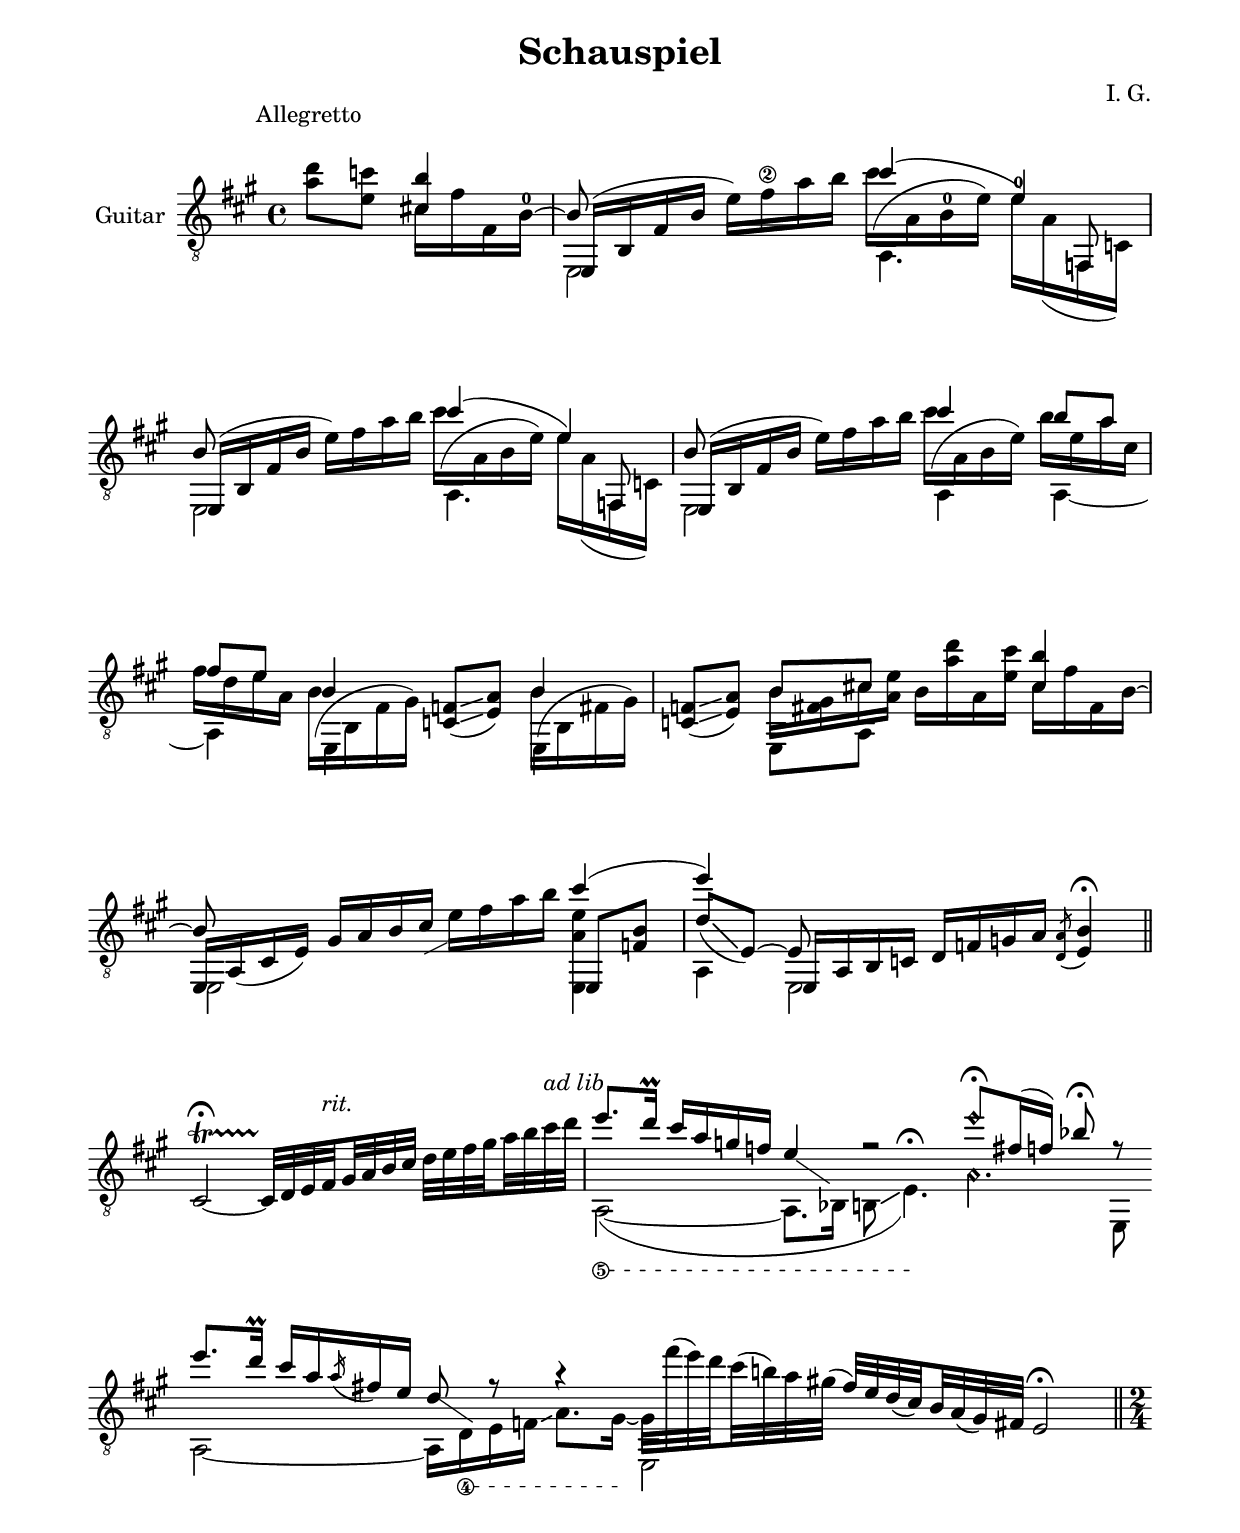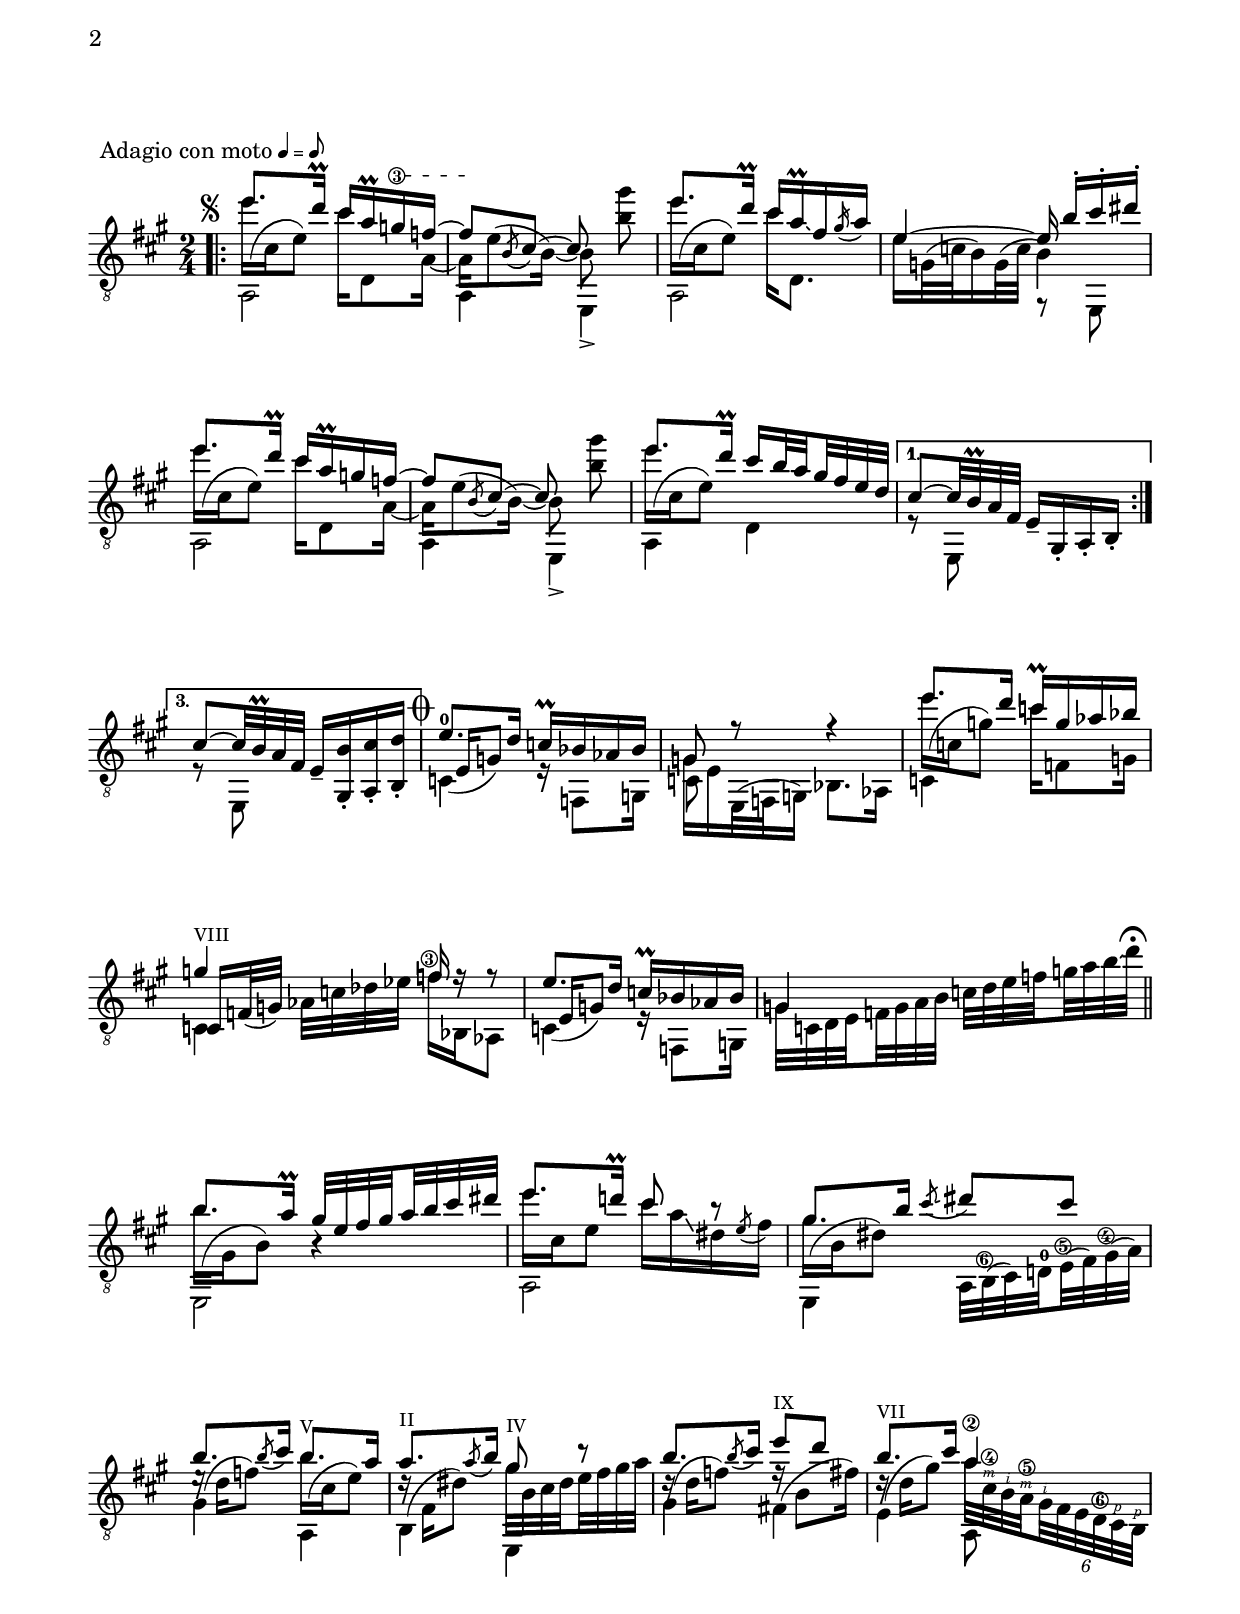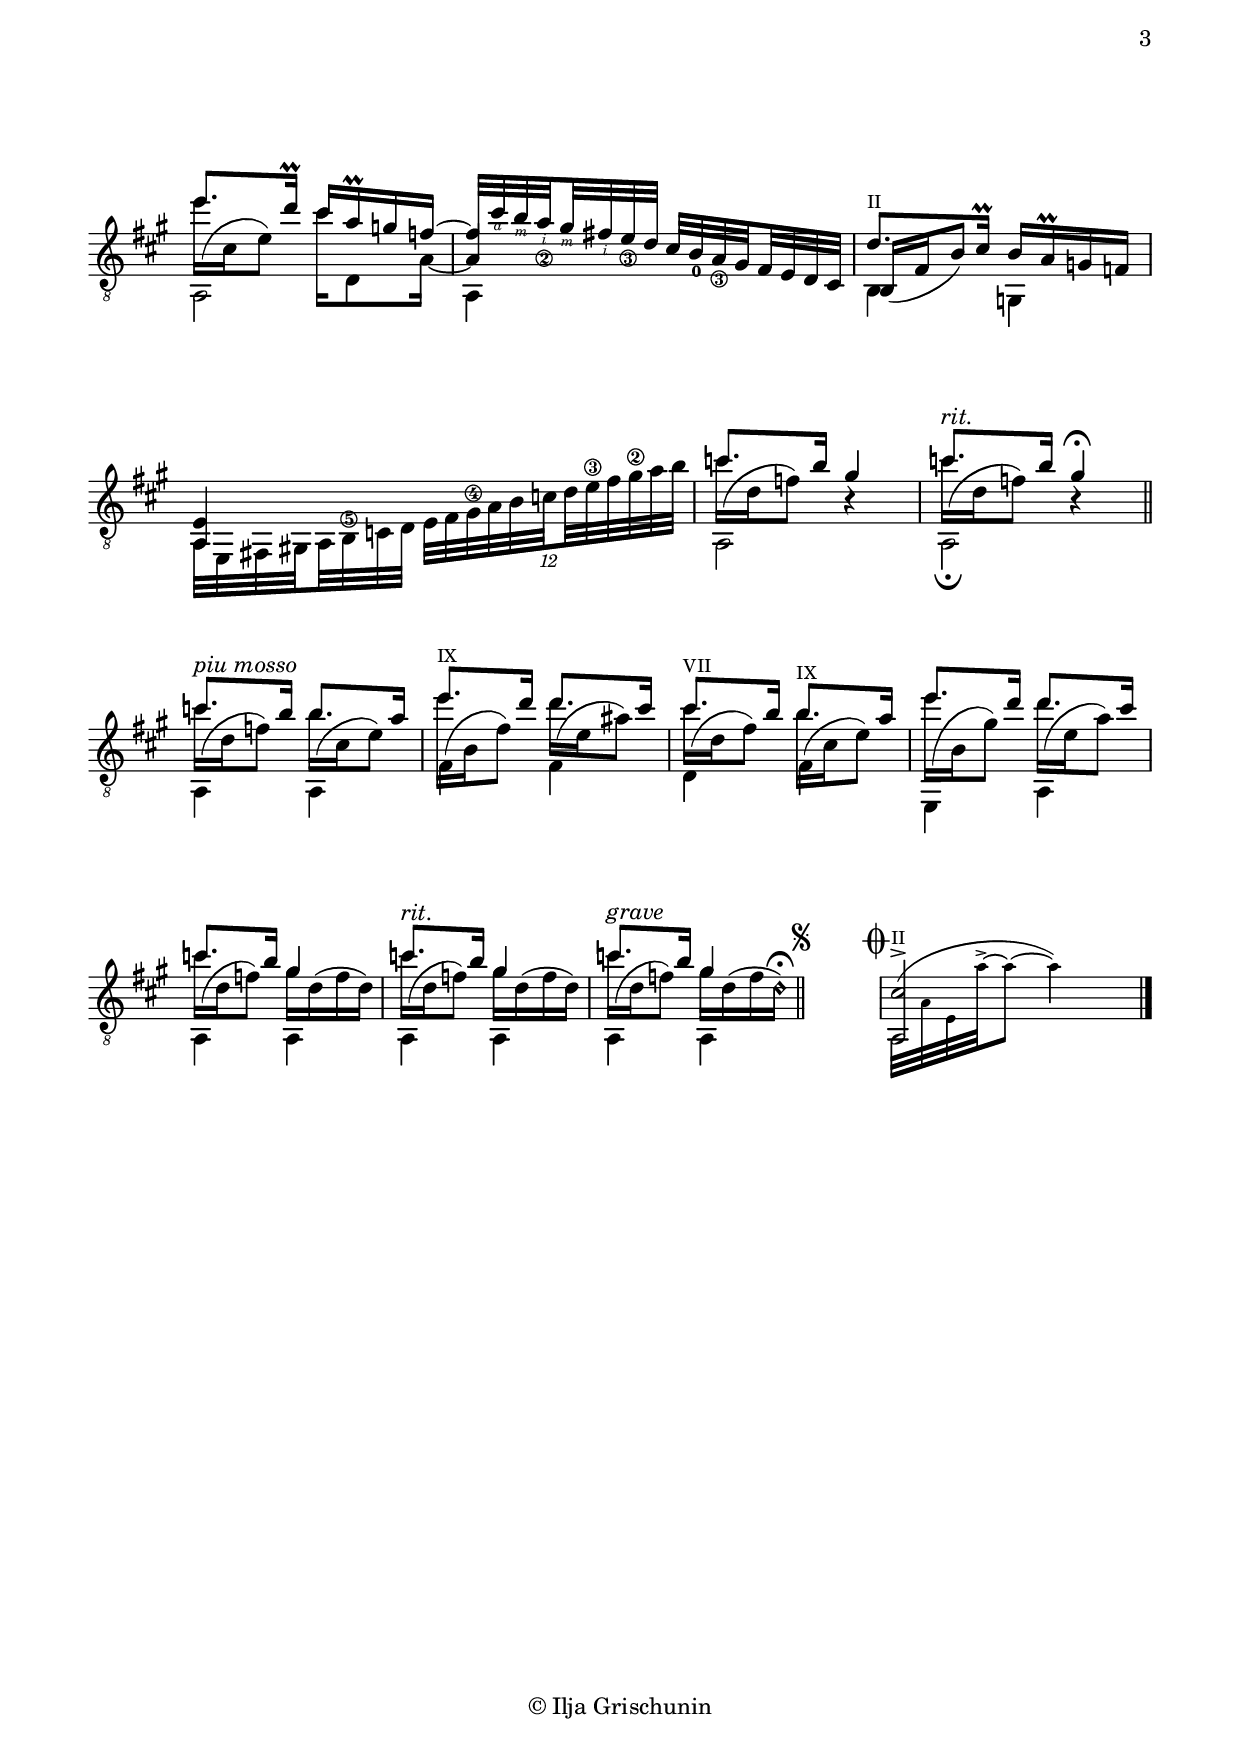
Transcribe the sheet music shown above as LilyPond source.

\version "2.19.15"

\language "deutsch"

\header {
  title = "Schauspiel"
  composer = "I. G."
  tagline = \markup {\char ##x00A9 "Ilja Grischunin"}
}

\paper {
  #(set-paper-size "a4")
  top-markup-spacing.basic-distance = 15
  markup-system-spacing.basic-distance = 25
  top-system-spacing.basic-distance = 30
  system-system-spacing.basic-distance = 30
  %score-system-spacing.basic-distance = 28
  last-bottom-spacing.basic-distance = 30

  %two-sided = ##t
  %inner-margin = 25
  %outer-margin = 15
  left-margin = 15
  right-margin = 15
}

\layout {
  \context {
    \Voice
    \override Glissando.thickness = #1.5
    \override Glissando.gap = #0.1
  }
  \context {
    \Score
    \remove "Bar_number_engraver"
  }
  %ragged-last = ##t
}
%%%%%%%%%%%%%%%%%%%%%%%%%%%%%%%%%%%%%%
#(define RH rightHandFinger)

xLV = #(define-music-function (parser location further) (number?) #{
  \once \override LaissezVibrerTie.X-extent = #'(0 . 0)
  \once \override LaissezVibrerTie.details.note-head-gap = #(/
                                                             further -2)
  \once \override LaissezVibrerTie.extra-offset = #(cons (/
                                                          further 2) 0)
         #})

stringNumberSpanner =
#(define-music-function (parser location StringNumber) (string?)
   #{
     \override TextSpanner.font-size = #-5
     \override TextSpanner.dash-fraction = #0.3
     \override TextSpanner.dash-period = #1.5
     \override TextSpanner.bound-details.right.arrow = ##t
     \override TextSpanner.arrow-width = #0.2
     \override TextSpanner.arrow-length = #0.7
     \override TextSpanner.bound-details.left.stencil-align-dir-y = #CENTER
     \override TextSpanner.bound-details.left.text = \markup { \circle \number #StringNumber }
   #})

stringNumSpan =
#(define-music-function (parser location StringNumber) (string?)
   #{
     \override TextSpanner.font-size = #-5
     \override TextSpanner.dash-fraction = #0.3
     \override TextSpanner.dash-period = #1.5
     %\override TextSpanner.bound-details.right.arrow = ##t
     %\override TextSpanner.arrow-width = #0.2
     %\override TextSpanner.arrow-length = #0.7
     \override TextSpanner.bound-details.left.stencil-align-dir-y = #CENTER
     \override TextSpanner.bound-details.left.text = \markup { \circle \number #StringNumber }
   #})

%%%%%%%%%%%%%%%%%%%%%%%%%%%%%%%%%%%%%%
\score {
  \new Staff \with {
    instrumentName = "Guitar"
  }
  \relative {
    \clef "treble_8"
    \key a \major
    \time 4/4
    %\override Staff.TimeSignature.stencil = ##f
    %\mergeDifferentlyHeadedOn
    %\mergeDifferentlyDottedOn
    \override Score.RehearsalMark.extra-offset = #'(0 . 3)
    \mark \markup {\fontsize #-2 {Allegretto}}
    \partial 2
    <a' d>8 <e c'>
    <<
      {
        <cis! h'>4
        \voiceThree
        e,,16( h' fis' h \stemDown e) fis\2 a h
      }
      \\
      {
        \override Fingering.staff-padding = #'()
        cis,16 fis fis, h^0^~
        \stemUp h8
      }
      \\
      {
        \voiceTwo
        s4 e,,2
      }
    >>
    <<
      {
        cis'''4( e,)
      }
      \\
      {
        \override Fingering.staff-padding = #'()
        \shape #'((0 . -6.5) (-1.5 . -3) (-0.5 . 0) (0 . 0)) Slur
        cis'16^( a, h^0 e) e^0 a,( f, c')
      }
      \\
      {
        \voiceTwo
        a4. \stemUp f8
      }
    >>
    <<
      {
        h'8 s4.
      }
      \\
      {
        \voiceTwo
        e,,2
      }
      \\
      {
        e16( h' fis' h \stemDown e) fis a h
      }
    >>
    <<
      {
        cis4( e,)
      }
      \\
      {
        \shape #'((0 . -6.5) (-1.5 . -3) (-0.5 . 0) (0 . 0)) Slur
        cis'16^( a, h e) e a,( f, c')
      }
      \\
      {
        \voiceTwo
        a4. \stemUp f8
      }
    >>
    <<
      {
        h'8 s4.
      }
      \\
      {
        \voiceTwo
        e,,2
      }
      \\
      {
        e16( h' fis' h \stemDown e) fis a h
      }
    >>
    <<
      {
        cis4 h8 a fis e
      }
      \\
      {
        \shape #'((0 . -6.5) (-1.5 . -3) (-0.5 . 0) (0 . 0)) Slur
        cis'16^( a, h e) h' e, a cis, fis d e a,
      }
      \\
      {
        \voiceTwo
        a,4 a~ a
      }
    >>
    \repeat unfold 2{
      <<
        {
          h'4
        }
        \\
        {
          \shape #'((0 . -5.5) (-1.5 . -2.5) (-1 . 0) (0 . 0)) Slur
          \once\override Beam.positions = #'(-7.3 . -7)
          h16^( h, fis' gis)
        }
        \\
        {
          \voiceTwo
          \once \override NoteColumn.force-hshift = #0.2
          e,4
        }
      >>
      <c' f>8(\glissando <e a>)
    }
    <<
      {
        h'8 cis!
      }
      \\
      {
        \once\override Beam.positions = #'(-4.3 . -2.5)
        h16 <fis gis> cis' <a e'>
      }
      \\
      {
        \voiceTwo
        e,8 a
      }
    >>
    h'16 <a' d> a, <e' cis'>
    <<
      {
        <cis h'>4 e,,16 a_( cis e) gis a h cis-\markup {
          \postscript #"0.5 -4.8 moveto 2.2 1.1 rlineto stroke"
        }
      }
      \\
      {
        cis16 fis fis, h^~ \stemUp h8 s4.
      }
      \\
      {
        \voiceTwo
        s4 e,,2
      }
    >>
    e''16 fis a h
    <<
      {
        cis4( e)
        \voiceThree
        e,,,16 a h c d[ f g a]
      }
      \\
      {
        <e, a' e'>4 a e2
      }
      \\
      {
        e8 <f' h>
        \voiceOne
        d'[_(\glissando e,])~ e
      }
    >>
    \acciaccatura <d a'>8 <e h'>4\fermata
    \bar "||"
    \once \override Script.outside-staff-priority = #100
    cis2~\startTrillSpan\fermata
    \set subdivideBeams = ##t
    \set baseMoment = #(ly:make-moment 1/8)
    \set beatStructure = #'(2 2 2 2)
    cis32\stopTrillSpan d e
    \once\override TextScript.extra-offset = #'(0 . 2)
    fis^\markup{\italic rit.} gis a h cis
    d e fis gis a h cis^\markup{\italic {ad lib}} d
    \cadenzaOn
    <<
      {
        e8.[ d16]\prall cis[ a g f] e4-\markup {
          \postscript #"1.2 -1.7 moveto 3.2 -2.2 rlineto stroke"
        }
        r2 e'8\harmonic[\fermata fis,16( f]) b8\fermata r
      }
      \\
      {
        \textSpannerDown
        \stringNumSpan "5"
        a,,2~(\startTextSpan a8.[ b16] h8\glissando e4.)^\fermata\stopTextSpan
        \set harmonicDots = ##t
        a4.\harmonic e,8
      }
    >>
    \bar ""
    \break
    <<
      {
        e'''8.[ d16]\prall cis[ a \slurDown\acciaccatura a fis e] d8-\markup {
          \postscript #"1.2 -1.7 moveto 3.2 -2.2 rlineto stroke"
        } r8 r4 \stemDown e,,2
      }
      \\
      {
        a2~ a16[
        \textSpannerDown
        \stringNumSpan "4"
        d\startTextSpan e f]\glissando a8.[ gis16]~\stopTextSpan
        \set subdivideBeams = ##t
        \set baseMoment = #(ly:make-moment 1/8)
        \set beatStructure = #'(2 2 2 2)
        gis32[ fis''^( e) d cis^( h) a gis]^(
        \stemUp
        fis[) e d( cis) h a( gis) fis]
      }
    >>
    e2\fermata
    \cadenzaOff
    \break
    %\pageBreak
    \time 2/4
    \override Score.RehearsalMark.extra-offset = #'(0 . -2)
    \mark \markup {
      \fontsize #-2 {Adagio con moto}
      \concat {
        \smaller \general-align #Y #DOWN \teeny\note #"4" #1
        \fontsize #-4 {" = "}
        \smaller \general-align #Y #DOWN \teeny\note #"8" #1
      }
    }
    \mergeDifferentlyDottedOn
    \repeat volta 3 {
      <<
        {
          \override TextScript.extra-offset = #'(-3 . -5)
          e''8.^\markup {\small\musicglyph #"scripts.segno"}
          d16\prall cis a\prall
          \stringNumSpan "3"
          g\startTextSpan f~ f8\stopTextSpan \slurDown\acciaccatura h, cis~ cis s
        }
        \\
        {
          \shape #'((0 . -6.5) (-1.5 . -3) (-0.5 . 0) (0 . 0)) Slur
          e'16^( cis, e8) cis'16 d,,8 a'16~ a e'8^( h16)~ h8 <h' gis'>\noBeam
        }
        \\
        {
          \voiceTwo
          a,,2 a4 e->
        }
      >>
      <<
        {
          e'''8. d16\prall cis a\prall \glissando fis \slurDown\acciaccatura gis a
        }
        \\
        {
          \shape #'((0 . -6.5) (-1.5 . -3) (-0.5 . 0) (0 . 0)) Slur
          e'16^( cis, e8) cis'16 d,,8.
        }
        \\
        {
          \voiceTwo
          a2
        }
      >>
      <<
        {
          e''4~ e16\noBeam h'-. cis-. dis-.
        }
        \\
        {
          e,16 g,32^( c h16) g32^( c h4)
        }
        \\
        {
          \voiceTwo
          s4 r8 e,,
        }
      >>
      <<
        {
          e'''8. d16\prall cis a\prall g f~
          f8 \slurDown\acciaccatura h, cis~ cis s
        }
        \\
        {
          \shape #'((0 . -6.5) (-1.5 . -3) (-0.5 . 0) (0 . 0)) Slur
          e'16^( cis, e8) cis'16 d,,8 a'16~ a e'8^( h16)~ h8 <h' gis'>\noBeam
        }
        \\
        {
          \voiceTwo
          a,,2 a4 e->
        }
      >>
      <<
        {
          \set subdivideBeams = ##t
          \set baseMoment = #(ly:make-moment 1/8)
          \set beatStructure = #'(2 2 2 2)
          e'''8. d16\prall cis h32 a gis fis e d
        }
        \\
        {
          \shape #'((0 . -6.5) (-1.5 . -3) (-0.5 . 0) (0 . 0)) Slur
          e'16^( cis, e8) s4
        }
        \\
        {
          \voiceTwo
          a,,4 d
        }
      >>
    }
    \alternative {
      {
        <<
          {
            cis'8~ cis32 h\prall a fis
          }
          \\
          {
            r8 e,
          }
        >>
        \set subdivideBeams = ##f
        e'16-- gis,-. a-. h-.
      }
      \bar ":|."
      {
        <<
          {
            cis'8~ cis32 h\prall a fis
          }
          \\
          {
            r8 e,
          }
        >>
        %\once \override Score.RehearsalMark #'extra-offset = #'(8.7 . -4.1)
        %\once \override Score.RehearsalMark #'font-size = #1
        %\mark \markup { \musicglyph #"scripts.coda" }
        e'16-- <gis, h'>-. <a cis'>-. <h d'>-.
      }
    }
    \once \override Score.RehearsalMark #'extra-offset = #'(0 . -4.1)
    %\once \override Score.RehearsalMark #'font-size = #1
    \mark \markup { \musicglyph #"scripts.coda" }
    <<
      {
        \once\override Fingering.extra-offset = #'(-0.2 . -2.5)
        e'8.-0 d16
      }
      \\
      {
        \voiceOne
        \shape #'((-1.5 . -1) (0 . -1) (0 . 0) (0 . 0)) Slur
        s16_( e, g8)
      }
      \\
      {
        \voiceTwo
        c,4
      }
    >>
    <<
      {
        c'16\prall b as b
      }
      \\
      {
        r16 f,8 g16
      }
    >>
    <<
      {
        g'8 r r4
      }
      \\
      {
        \once\override Beam.positions = #'(-8 . -8.5)
        g16 e e,32^( f g16)\glissando b8. as16
      }
      \\
      {
        \voiceTwo
        \once \override NoteColumn.force-hshift = #0.2
        c8 s4.
      }
    >>
    <<
      {
        e''8. d16
      }
      \\
      {
        \shape #'((0 . -6) (-1.5 . -3) (-0.5 . 0) (0 . 0)) Slur
        \once\override Beam.positions = #'(-1.5 . -2.5)
        e16^( c, g'8)
      }
      \\
      {
        \voiceTwo
        c,,4
      }
    >>
    <<
      {
        c''16\prall g as b
      }
      \\
      {
        c16 f,,8 g16
      }
    >>
    <<
      {
        \override TextScript.font-size = -2
        g'4-"VIII"
      }
      \\
      {
        \voiceOne
        c,,16 f32_( g)
        \voiceTwo
        as[ c des es]
      }
      \\
      {
        \voiceTwo
        c,4
      }
    >>
    <<
      {
        \once\override StringNumber.extra-offset = #'(-0.5 . -2.8)
        f'16\3 r r8
      }
      \\
      {
        f16 b,, as8
      }
    >>
    <<
      {
        e''8. d16
      }
      \\
      {
        \voiceOne
        \shape #'((-1.5 . -1) (0 . -1) (0 . 0) (0 . 0)) Slur
        s16_( e, g8)
      }
      \\
      {
        \voiceTwo
        c,4
      }
    >>
    <<
      {
        c'16\prall b as b
      }
      \\
      {
        r16 f,8 g16
      }
    >>
    <<
      {
        g'4
      }
      \\
      {
        \set subdivideBeams = ##t
        \set baseMoment = #(ly:make-moment 1/8)
        \set beatStructure = #'(2 2 2 2)
        g32 c, d e f g a h
      }
    >>
    \set subdivideBeams = ##t
    \set baseMoment = #(ly:make-moment 1/8)
    \set beatStructure = #'(2 2 2 2)
    c d e f g a h\glissando d\fermata
    \bar "||"
    <<
      {
        h8. a16\prall
        \set subdivideBeams = ##t
        \set baseMoment = #(ly:make-moment 1/8)
        \set beatStructure = #'(2 2 2 2)
        gis32 e fis gis a h cis dis
        e8. d!16\prall cis8 r8 gis8. h16
      }
      \\
      {
        \shape #'((0 . -6.5) (-1.5 . -3) (-0.5 . 0) (0 . 0)) Slur
        h16^( gis, h8) h4\rest
        e'16 cis, e8 cis'16 a\glissando dis, \stemUp\acciaccatura e8 \stemDown fis16
        \shape #'((0 . -4.5) (-1.5 . -3) (-0.5 . 0) (0 . 0)) Slur
        gis^( h, dis8)
      }
      \\
      {
        \voiceTwo
        e,,2 a e4
      }
    >>
    <<
      {
        \slurDown\acciaccatura cis'''8 \glissando dis cis
      }
      \\
      {
        \set subdivideBeams = ##t
        \set baseMoment = #(ly:make-moment 1/8)
        \set beatStructure = #'(2 2 2 2)
        \override Fingering.staff-padding = #'()
        a,,32
        \once\override StringNumber.extra-offset = #'(-0.4 . -4.7)
        h^(\6 cis) d!^0
        \once\override StringNumber.extra-offset = #'(-0.4 . -3.4)
        e^(\5 fis)
        \once\override StringNumber.extra-offset = #'(-0.6 . -2.4)
        gis^(\4 a)
      }
    >>
    <<
      {
        \override TextScript.font-size = -2
        h'8. \slurDown\acciaccatura h8 cis16 h8.-"V" a16
        a8.-"II" \slurDown\acciaccatura a8 h16 gis8-"IV" r
        h8. \slurDown\acciaccatura h8 cis16 e8-"IX" d h8.-"VII" cis16 a4\2
        \set subdivideBeams = ##f
        e'8. d16\prall cis a\prall g f~
        \set subdivideBeams = ##t
        \override StringNumber.staff-padding = #'()
        \set strokeFingerOrientations = #'(down)
        \override StrokeFinger.staff-padding = #'()
        \override StrokeFinger.script-priority = #-100
        f32 cis'\RH #4 h\RH #3 a_\2\RH #2 gis\RH #3 fis\RH #2 e_\3 d
      }
      \\
      {
        \shape #'((0.5 . -2.5) (0 . 0) (0.5 . 0) (0 . 0)) Slur
        e16\rest^( d f8)
        \shape #'((0 . -5) (-1.5 . -3) (-0.5 . 0) (0 . 0)) Slur
        h16^( cis, e8)
        \shape #'((0.2 . -4.5) (-1 . -3) (-0.5 . 0) (0 . 0)) Slur
        d16\rest^( fis, dis'8) gis32 h, cis dis e fis gis a
        \shape #'((0.5 . -2) (0 . 0) (0.5 . 0) (0 . 0)) Slur
        d,16\rest^( d f8)
        \shape #'((0.2 . -4) (-1 . -3) (-0.5 . 0) (0 . 0)) Slur
        f16\rest^( h,8 fis'16)
        \shape #'((0.3 . -3) (-0.5 . -2) (-0.5 . 0) (0 . 0)) Slur
        \override StringNumber.staff-padding = #'()
        \set strokeFingerOrientations = #'(up)
        \override StrokeFinger.staff-padding = #'()
        \override StrokeFinger.script-priority = #-100
        d16\rest^( d gis8) a32 cis,\4\RH #3 h\RH #2 a\5\RH #3
        \override TupletBracket.bracket-visibility = ##f
        \times 4/6 { gis\RH #2 fis e d\6 cis\RH #1 h\RH #1 }
        \break
        \shape #'((0 . -6.5) (-1.5 . -3) (-0.5 . 0) (0 . 0)) Slur
        e''16^( cis, e8) cis'16 d,,8 a'16~ \stemUp a4
      }
      \\
      {
        \voiceTwo
        gis4 a, h e, gis' fis! e a,8 s a2 a4
      }
    >>
    \set subdivideBeams = ##t
    \set baseMoment = #(ly:make-moment 1/8)
    \set beatStructure = #'(2 2 2 2)
    \override Fingering.staff-padding = #'()
    \override StringNumber.staff-padding = #'()
    cis'32 h_0 a_\3 gis fis e d cis
    <<
      {
        \override TextScript.font-size = -2
        d'8.-"II" cis16\prall
      }
      \\
      {
        \voiceOne
        h,16_( fis' h8)
      }
      \\
      {
        \voiceTwo
        h,4
      }
    >>
    <<
      {
        h'16 a\prall g f <a, e'>4
      }
      \\
      {
        \set subdivideBeams = ##t
        \set baseMoment = #(ly:make-moment 1/8)
        \set beatStructure = #'(2 2 2 2)
        \override StringNumber.staff-padding = #'()
        g4 a32 e fis! gis! a h\5 c d
      }
    >>
    \times 8/12 {e fis gis\4 a h c d e\3 fis gis\2 a h}
    <<
      {
        c8. h16 gis4 c8.^\markup{\italic rit.} h16 gis4\fermata
      }
      \\
      {
        \repeat unfold 2 {
          \shape #'((0 . -5.5) (-1.5 . -3) (-0.5 . 0) (0 . 0)) Slur
          c16^( d, f8) h,4\rest
        }
      }
      \\
      {
        \voiceTwo
        a,2 a\fermata
      }
    >>
    \bar "||"
    \break
    <<
      {
        c''8.^\markup{\italic {piu mosso}} h16 h8. a16
        \override TextScript.font-size = -2
        e'8.-"IX" d16 d8. cis16
        %\break
        cis8.-"VII" h16 h8.-"IX" a16 e'8. d16 d8. cis16
        c8. h16 gis4
        \revert TextScript.font-size
        c8.^\markup{\italic rit.} h16 gis4
        c8.^\markup{\italic grave} h16 gis4
      }
      \\
      {
        \shape #'((0 . -5.5) (-1.5 . -3) (-0.5 . 0) (0 . 0)) Slur
        c16^( d, f8)
        \shape #'((0 . -5) (-1.5 . -3) (-0.5 . 0) (0 . 0)) Slur
        h16^( cis, e8)
        \shape #'((0 . -6.5) (-1.5 . -3) (-0.5 . 0) (0 . 0)) Slur
        \once\override Beam.positions = #'(-3.5 . -3)
        e'16^( h, fis'8)
        \shape #'((0 . -4.5) (-1 . -2) (-0.5 . 0) (0 . 0)) Slur
        \once\override Beam.positions = #'(-0.3 . -0.7)
        d'16^( e, ais8)
        \shape #'((0 . -4.7) (-1 . -2) (-0.5 . 0) (0 . 0)) Slur
        %\once\override Beam.positions = #'(-0.3 . -0.7)
        cis16^( d, fis8)
        \shape #'((0 . -5) (-1.5 . -3) (-0.5 . 0) (0 . 0)) Slur
        \once\override Beam.positions = #'(-3.5 . -3)
        h16^( cis, e8)
        \shape #'((0 . -7.5) (-1.5 . -3) (-0.5 . 0) (0 . 0)) Slur
        e'16^( h, gis'8)
        \shape #'((0 . -5.5) (-1.5 . -3) (-0.5 . 0) (0 . 0)) Slur
        \once\override Beam.positions = #'(-2 . -2.2)
        d'16^( e, a8)
        \repeat unfold 2 {
          \shape #'((0 . -5.5) (-1.5 . -3) (-0.5 . 0) (0 . 0)) Slur
          c16^( d, f8) gis16 d^( f d)
        }
        %\break
        \shape #'((0 . -5.5) (-1.5 . -3) (-0.5 . 0) (0 . 0)) Slur
        c'16^( d, f8) gis16 d^( f d\harmonic)^\fermata
      }
      \\
      {
        \voiceTwo
        a,4 a
        \once \override NoteColumn.force-hshift = #0.2
        fis' fis d
        \once \override NoteColumn.force-hshift = #0.2
        fis e, a \break \repeat unfold 6 {a}
      }
    >>
    \once \override Score.RehearsalMark #'extra-offset = #'(0 . 0)
    \mark\markup {
      %\italic "   "
      \small
      %\raise #1.5
      \musicglyph #"scripts.segno"
    }
    \bar "||"
    \cadenzaOn
    \stopStaff
    s4
    \bar "|"
    \startStaff
    \cadenzaOff
    \mergeDifferentlyHeadedOn
    \once \override Score.RehearsalMark #'extra-offset = #'(-0.5 . -2)
    %\once \override Score.RehearsalMark #'font-size = #1
    \mark \markup {\musicglyph #"scripts.coda"}
    <<
      {
        \override TextScript.font-size = -2
        <a cis'>2->-"II"
      }
      \\
      {
        \teeny
        \set Score.proportionalNotationDuration = #(ly:make-moment 1/64)
        \shape #'((0.3 . 0.7) (0 . 2) (-1.5 . 1) (0 . -0.7)) Slur
        a32^( a' e a'^~^>
        \set Score.proportionalNotationDuration = #(ly:make-moment 1/16)
        a8^~ a4)
      }
    >>
    \bar "|."
  }
}